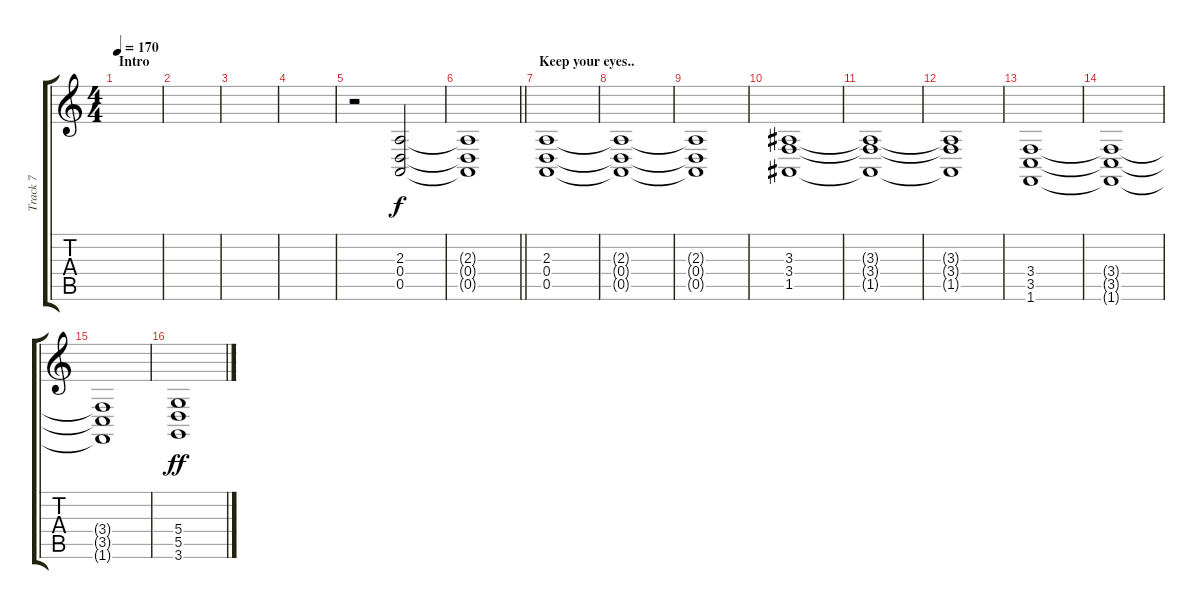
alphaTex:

\track ("Track 7" "Track 7") {instrument stringensemble1}
\staff {score tabs}
\tuning (E4 B3 G3 D3 A2 E2) {hide}
\ts (4 4)
\section ("" "Intro")
\tempo 170
\clef g2
\ks c
|
|
|
|
r.2 (2.3 0.4 0.5).2 |
\barLineRight lightlight
(2.3{t} 0.4{t} 0.5{t}).1 |
\section ("" "Keep your eyes..")
(2.3 0.4 0.5).1 |
(2.3{t} 0.4{t} 0.5{t}).1 |
(2.3{t} 0.4{t} 0.5{t}).1 |
(3.3 3.4 1.5).1 |
(3.3{t} 3.4{t} 1.5{t}).1 |
(3.3{t} 3.4{t} 1.5{t}).1 |
(3.4 3.5 1.6).1 |
(3.4{t} 3.5{t} 1.6{t}).1 |
(3.4{t} 3.5{t} 1.6{t}).1 |
(5.4 5.5 3.6).1{dy ff}
